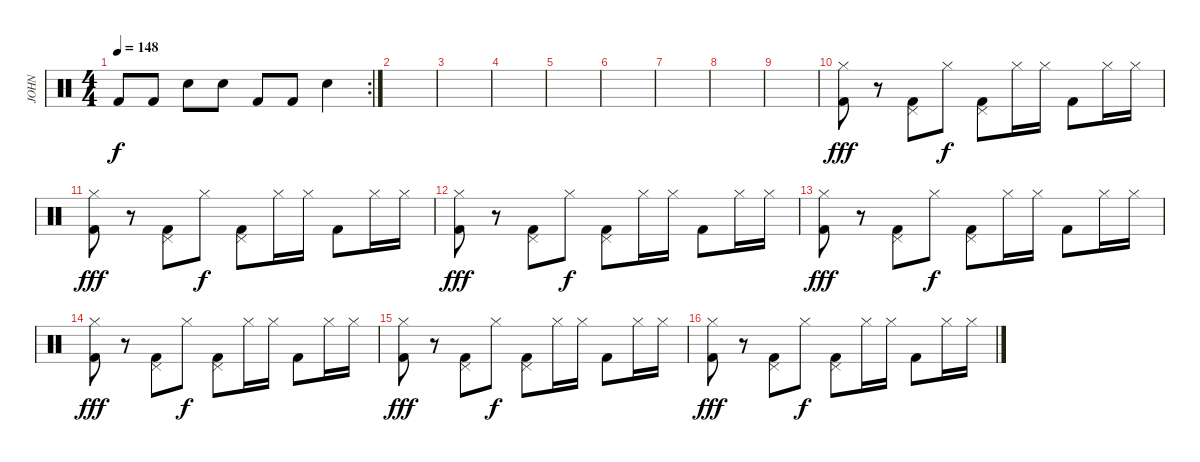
\track ("JOHN" "JOHN") {instrument percussion}
\staff {score}
\articulation defaults
\rc 2
\ts (4 4)
\tempo 148
\clef neutral
\ks c "Kick (hit) 2".8{dy f} "Kick (hit) 2".8 "Snare (hit) 2".8 "Snare (hit) 2".8 "Kick (hit) 2".8 "Kick (hit) 2".8 "Snare (hit) 2".4
|
|
|
|
|
|
|
|
|
("Hi-Hat (closed)" "Kick (hit) 2").8{dy fff} r.8 ("Pedal Hi-Hat (hit)" "Kick (hit) 2").8 "Hi-Hat (closed)".8{dy f} ("Pedal Hi-Hat (hit)" "Kick (hit) 2").8 "Hi-Hat (closed)".16 "Hi-Hat (closed)".16 "Kick (hit) 2".8 "Hi-Hat (closed)".16 "Hi-Hat (closed)".16 |
("Hi-Hat (closed)" "Kick (hit) 2").8{dy fff} r.8 ("Pedal Hi-Hat (hit)" "Kick (hit) 2").8 "Hi-Hat (closed)".8{dy f} ("Pedal Hi-Hat (hit)" "Kick (hit) 2").8 "Hi-Hat (closed)".16 "Hi-Hat (closed)".16 "Kick (hit) 2".8 "Hi-Hat (closed)".16 "Hi-Hat (closed)".16 |
("Hi-Hat (closed)" "Kick (hit) 2").8{dy fff} r.8 ("Pedal Hi-Hat (hit)" "Kick (hit) 2").8 "Hi-Hat (closed)".8{dy f} ("Pedal Hi-Hat (hit)" "Kick (hit) 2").8 "Hi-Hat (closed)".16 "Hi-Hat (closed)".16 "Kick (hit) 2".8 "Hi-Hat (closed)".16 "Hi-Hat (closed)".16 |
("Hi-Hat (closed)" "Kick (hit) 2").8{dy fff} r.8 ("Pedal Hi-Hat (hit)" "Kick (hit) 2").8 "Hi-Hat (closed)".8{dy f} ("Pedal Hi-Hat (hit)" "Kick (hit) 2").8 "Hi-Hat (closed)".16 "Hi-Hat (closed)".16 "Kick (hit) 2".8 "Hi-Hat (closed)".16 "Hi-Hat (closed)".16 |
("Hi-Hat (closed)" "Kick (hit) 2").8{dy fff} r.8 ("Pedal Hi-Hat (hit)" "Kick (hit) 2").8 "Hi-Hat (closed)".8{dy f} ("Pedal Hi-Hat (hit)" "Kick (hit) 2").8 "Hi-Hat (closed)".16 "Hi-Hat (closed)".16 "Kick (hit) 2".8 "Hi-Hat (closed)".16 "Hi-Hat (closed)".16 |
("Hi-Hat (closed)" "Kick (hit) 2").8{dy fff} r.8 ("Pedal Hi-Hat (hit)" "Kick (hit) 2").8 "Hi-Hat (closed)".8{dy f} ("Pedal Hi-Hat (hit)" "Kick (hit) 2").8 "Hi-Hat (closed)".16 "Hi-Hat (closed)".16 "Kick (hit) 2".8 "Hi-Hat (closed)".16 "Hi-Hat (closed)".16 |
("Hi-Hat (closed)" "Kick (hit) 2").8{dy fff} r.8 ("Pedal Hi-Hat (hit)" "Kick (hit) 2").8 "Hi-Hat (closed)".8{dy f} ("Pedal Hi-Hat (hit)" "Kick (hit) 2").8 "Hi-Hat (closed)".16 "Hi-Hat (closed)".16 "Kick (hit) 2".8 "Hi-Hat (closed)".16 "Hi-Hat (closed)".16
